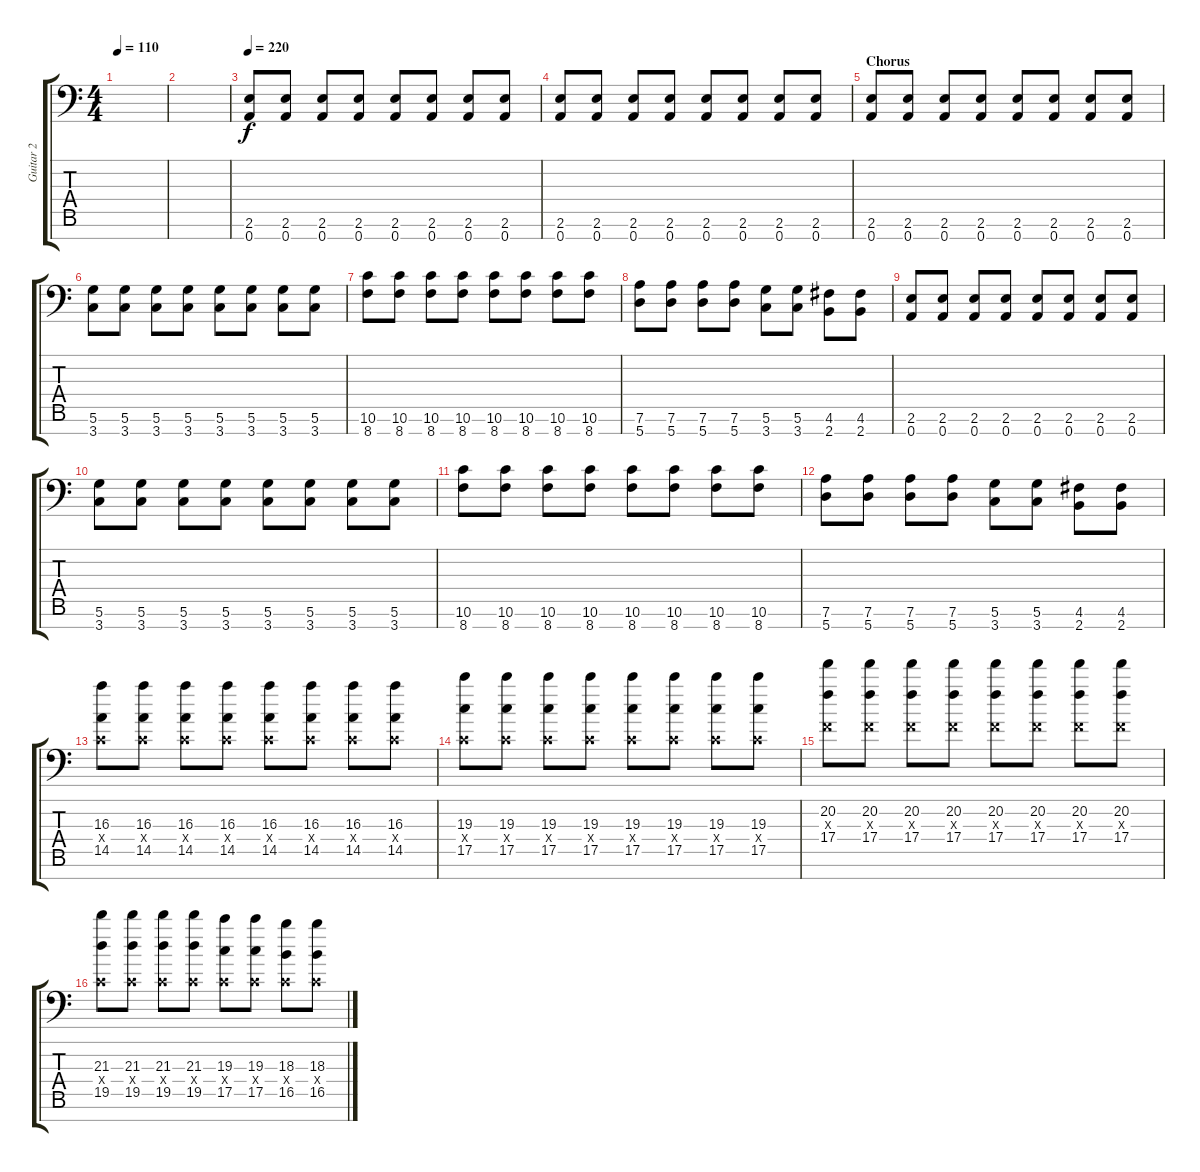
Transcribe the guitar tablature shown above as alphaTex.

\track ("Guitar 2" "Guitar 2") {instrument overdrivenguitar}
\staff {score tabs}
\tuning (D4 A3 F3 C3 G2 D2 A1) {hide}
\ts (4 4)
\tempo 110
\clef f4
\ks c
|
|
\tempo 220
(2.6 0.7).8{volume 15 instrument overdrivenguitar} (2.6 0.7).8 (2.6 0.7).8 (2.6 0.7).8 (2.6 0.7).8 (2.6 0.7).8 (2.6 0.7).8 (2.6 0.7).8 |
(2.6 0.7).8 (2.6 0.7).8 (2.6 0.7).8 (2.6 0.7).8 (2.6 0.7).8 (2.6 0.7).8 (2.6 0.7).8 (2.6 0.7).8 |
\section ("" "Chorus")
(2.6 0.7).8{volume 15 instrument overdrivenguitar} (2.6 0.7).8 (2.6 0.7).8 (2.6 0.7).8 (2.6 0.7).8 (2.6 0.7).8 (2.6 0.7).8 (2.6 0.7).8 |
(5.6 3.7).8 (5.6 3.7).8 (5.6 3.7).8 (5.6 3.7).8 (5.6 3.7).8 (5.6 3.7).8 (5.6 3.7).8 (5.6 3.7).8 |
(10.6 8.7).8 (10.6 8.7).8 (10.6 8.7).8 (10.6 8.7).8 (10.6 8.7).8 (10.6 8.7).8 (10.6 8.7).8 (10.6 8.7).8 |
(7.6 5.7).8 (7.6 5.7).8 (7.6 5.7).8 (7.6 5.7).8 (5.6 3.7).8 (5.6 3.7).8 (4.6 2.7).8 (4.6 2.7).8 |
(2.6 0.7).8 (2.6 0.7).8 (2.6 0.7).8 (2.6 0.7).8 (2.6 0.7).8 (2.6 0.7).8 (2.6 0.7).8 (2.6 0.7).8 |
(5.6 3.7).8 (5.6 3.7).8 (5.6 3.7).8 (5.6 3.7).8 (5.6 3.7).8 (5.6 3.7).8 (5.6 3.7).8 (5.6 3.7).8 |
(10.6 8.7).8 (10.6 8.7).8 (10.6 8.7).8 (10.6 8.7).8 (10.6 8.7).8 (10.6 8.7).8 (10.6 8.7).8 (10.6 8.7).8 |
(7.6 5.7).8 (7.6 5.7).8 (7.6 5.7).8 (7.6 5.7).8 (5.6 3.7).8 (5.6 3.7).8 (4.6 2.7).8 (4.6 2.7).8 |
(16.3 0.4{x} 14.5).8 (16.3 0.4{x} 14.5).8 (16.3 0.4{x} 14.5).8 (16.3 0.4{x} 14.5).8 (16.3 0.4{x} 14.5).8 (16.3 0.4{x} 14.5).8 (16.3 0.4{x} 14.5).8 (16.3 0.4{x} 14.5).8 |
(19.3 0.4{x} 17.5).8 (19.3 0.4{x} 17.5).8 (19.3 0.4{x} 17.5).8 (19.3 0.4{x} 17.5).8 (19.3 0.4{x} 17.5).8 (19.3 0.4{x} 17.5).8 (19.3 0.4{x} 17.5).8 (19.3 0.4{x} 17.5).8 |
(20.2 0.3{x} 17.4).8 (20.2 0.3{x} 17.4).8 (20.2 0.3{x} 17.4).8 (20.2 0.3{x} 17.4).8 (20.2 0.3{x} 17.4).8 (20.2 0.3{x} 17.4).8 (20.2 0.3{x} 17.4).8 (20.2 0.3{x} 17.4).8 |
(21.3 0.4{x} 19.5).8 (21.3 0.4{x} 19.5).8 (21.3 0.4{x} 19.5).8 (21.3 0.4{x} 19.5).8 (19.3 0.4{x} 17.5).8 (19.3 0.4{x} 17.5).8 (18.3 0.4{x} 16.5).8 (18.3 0.4{x} 16.5).8
